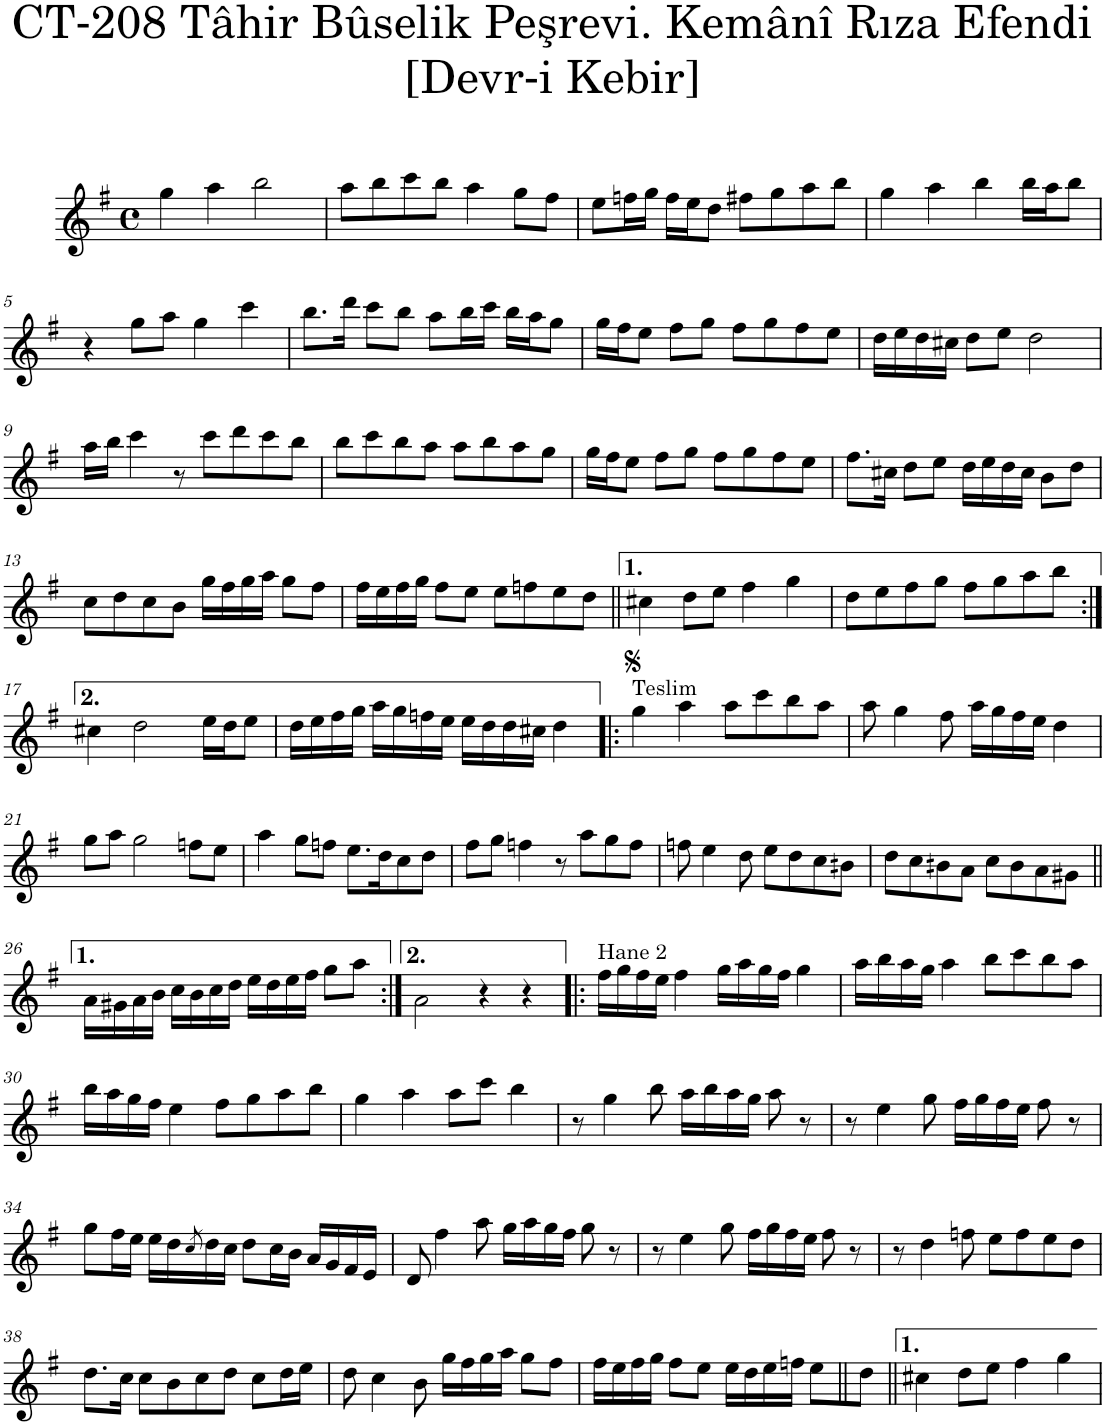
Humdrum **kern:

**kern
*part1
*staff1
*I"Voice
*I'Vo.
*clefG2
*k[f#]
*M4/4
*met(c)
=1
4gg\
4aa\
2bb\
=2
8aa\L
8bb\
8ccc\
8bb\J
4aa\
8gg\L
8ff#\J
=3
8ee\L
16ffn\L
16gg\JJ
16ff\LL
16ee\J
8dd\J
8ff#X\L
8gg\
8aa\
8bb\J
=4
4gg\
4aa\
4bb\
16bb\LL
16aa\J
8bb\J
!!LO:LB:g=z
=5
4r
8gg\L
8aa\J
4gg\
4ccc\
=6
8.bb\L
16ddd\Jk
8ccc\L
8bb\J
8aa\L
16bb\L
16ccc\JJ
16bb\LL
16aa\J
8gg\J
=7
16gg\LL
16ff#\J
8ee\J
8ff#\L
8gg\J
8ff#\L
8gg\
8ff#\
8ee\J
=8
16dd\LL
16ee\
16dd\
16cc#X\JJ
8dd\L
8ee\J
2dd\
!!LO:LB:g=z
=9
16aa\LL
16bb\JJ
4ccc\
8r
8ccc\L
8ddd\
8ccc\
8bb\J
=10
8bb\L
8ccc\
8bb\
8aa\J
8aa\L
8bb\
8aa\
8gg\J
=11
16gg\LL
16ff#\J
8ee\J
8ff#\L
8gg\J
8ff#\L
8gg\
8ff#\
8ee\J
=12
8.ff#\L
16cc#X\Jk
8dd\L
8ee\J
16dd\LL
16ee\
16dd\
16cc#\JJ
8b\L
8dd\J
!!LO:LB:g=z
=13
8cc\L
8dd\
8cc\
8b\J
16gg\LL
16ff#\
16gg\
16aa\JJ
8gg\L
8ff#\J
=14
16ff#\LL
16ee\
16ff#\
16gg\JJ
8ff#\L
8ee\J
8ee\L
8ffn\
8ee\
8dd\J
=15||
4cc#X\
8dd\L
8ee\J
4ff#\
4gg\
=16
8dd\L
8ee\
8ff#\
8gg\J
8ff#\L
8gg\
8aa\
8bb\J
!!LO:LB:g=z
=17:|!
4cc#X\
2dd\
16ee\LL
16dd\J
8ee\J
=18
16dd\LL
16ee\
16ff#\
16gg\JJ
16aa\LL
16gg\
16ffn\
16ee\JJ
16ee\LL
16dd\
16dd\
16cc#X\JJ
4dd\
=19!|:
!LO:TX:a:t=Teslim
4gg\
4aa\
8aa\L
8ccc\
8bb\
8aa\J
=20
8aa\
4gg\
8ff#\
16aa\LL
16gg\
16ff#\
16ee\JJ
4dd\
!!LO:LB:g=z
=21
8gg\L
8aa\J
2gg\
8ffn\L
8ee\J
=22
4aa\
8gg\L
8ffn\J
8.ee\L
16dd\K
8cc\
8dd\J
=23
8ff#\L
8gg\J
4ffn\
8r
8aa\L
8gg\
8ff\J
=24
8ffn\
4ee\
8dd\
8ee\L
8dd\
8cc\
8bn\J
=25
8dd\L
8cc\
8bn\
8a\J
8cc\L
8b\
8a\
8g#X\J
!!LO:LB:g=z
=26||
16a\LL
16g#X\
16a\
16b\JJ
16cc\LL
16b\
16cc\
16dd\JJ
16ee\LL
16dd\
16ee\
16ff#\JJ
8gg\L
8aa\J
=27:|!
2a\
4r
4r
=28!|:
!LO:TX:a:t=Hane 2
16ff#\LL
16gg\
16ff#\
16ee\JJ
4ff#\
16gg\LL
16aa\
16gg\
16ff#\JJ
4gg\
=29
16aa\LL
16bb\
16aa\
16gg\JJ
4aa\
8bb\L
8ccc\
8bb\
8aa\J
!!LO:LB:g=z
=30
16bb\LL
16aa\
16gg\
16ff#\JJ
4ee\
8ff#\L
8gg\
8aa\
8bb\J
=31
4gg\
4aa\
8aa\L
8ccc\J
4bb\
=32
8r
4gg\
8bb\
16aa\LL
16bb\
16aa\
16gg\JJ
8aa\
8r
=33
8r
4ee\
8gg\
16ff#\LL
16gg\
16ff#\
16ee\JJ
8ff#\
8r
!!LO:LB:g=z
=34
8gg\L
16ff#\L
16ee\JJ
16ee\LL
16dd\
8qcc/
16dd\
16cc\JJ
8dd\L
16cc\L
16b\JJ
16a/LL
16g/
16f#/
16e/JJ
=35
8d/
4ff#\
8aa\
16gg\LL
16aa\
16gg\
16ff#\JJ
8gg\
8r
=36
8r
4ee\
8gg\
16ff#\LL
16gg\
16ff#\
16ee\JJ
8ff#\
8r
=37
8r
4dd\
8ffn\
8ee\L
8ff\
8ee\
8dd\J
!!LO:LB:g=z
=38
8.dd\L
16cc\Jk
8cc\L
8b\
8cc\
8dd\J
8cc\L
16dd\L
16ee\JJ
=39
8dd\
4cc\
8b\
16gg\LL
16ff#\
16gg\
16aa\JJ
8gg\L
8ff#\J
=40
16ff#\LL
16ee\
16ff#\
16gg\JJ
8ff#\L
8ee\J
16ee\LL
16dd\
16ee\
16ffn\JJ
8ee\L
8dd\J
=41||
4cc#X\
8dd\L
8ee\J
4ff#\
4gg\
=
*-
